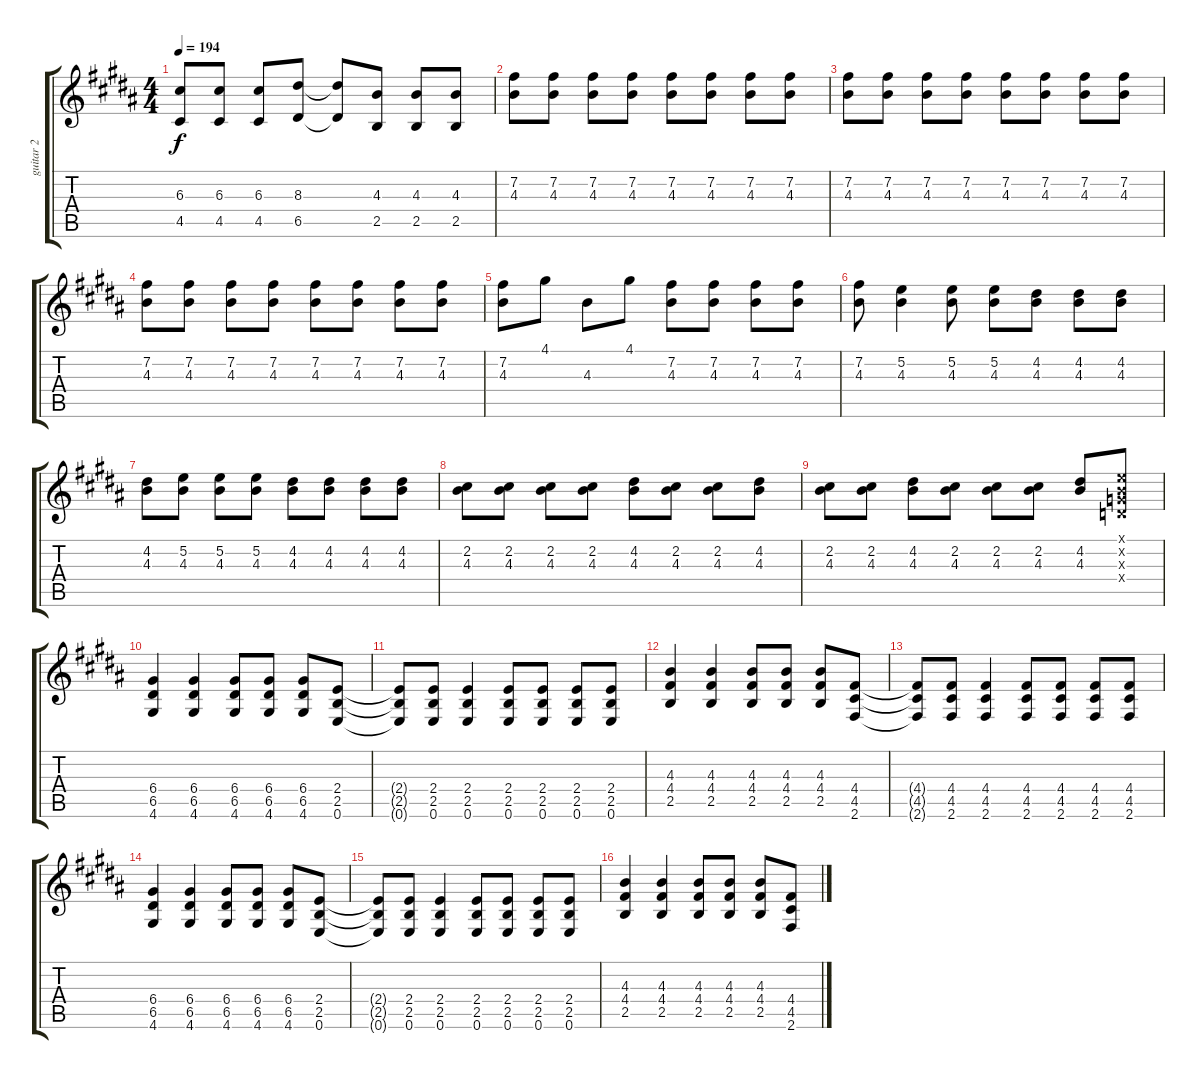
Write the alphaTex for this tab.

\track ("guitar 2" "guitar 2") {instrument distortionguitar}
\staff {score tabs}
\tuning (E4 B3 G3 D3 A2 E2) {hide}
\ts (4 4)
\tempo 194
\clef g2
\ks b
(6.3{t} 4.5{t}).8{dy f} (6.3 4.5).8 (6.3 4.5).8 (8.3 6.5).8 (8.3{t} 6.5{t}).8 (4.3 2.5).8 (4.3 2.5).8 (4.3 2.5).8 |
(7.2 4.3).8 (7.2 4.3).8 (7.2 4.3).8 (7.2 4.3).8 (7.2 4.3).8 (7.2 4.3).8 (7.2 4.3).8 (7.2 4.3).8 |
(7.2 4.3).8 (7.2 4.3).8 (7.2 4.3).8 (7.2 4.3).8 (7.2 4.3).8 (7.2 4.3).8 (7.2 4.3).8 (7.2 4.3).8 |
(7.2 4.3).8 (7.2 4.3).8 (7.2 4.3).8 (7.2 4.3).8 (7.2 4.3).8 (7.2 4.3).8 (7.2 4.3).8 (7.2 4.3).8 |
(7.2 4.3).8 4.1.8 4.3.8 4.1.8 (7.2 4.3).8 (7.2 4.3).8 (7.2 4.3).8 (7.2 4.3).8 |
(7.2 4.3).8 (5.2 4.3).4 (5.2 4.3).8 (5.2 4.3).8 (4.2 4.3).8 (4.2 4.3).8 (4.2 4.3).8 |
(4.2 4.3).8 (5.2 4.3).8 (5.2 4.3).8 (5.2 4.3).8 (4.2 4.3).8 (4.2 4.3).8 (4.2 4.3).8 (4.2 4.3).8 |
(2.2 4.3).8 (2.2 4.3).8 (2.2 4.3).8 (2.2 4.3).8 (4.2 4.3).8 (2.2 4.3).8 (2.2 4.3).8 (4.2 4.3).8 |
(2.2 4.3).8 (2.2 4.3).8 (4.2 4.3).8 (2.2 4.3).8 (2.2 4.3).8 (2.2 4.3).8 (4.2 4.3).8 (0.1{x} 0.2{x} 0.3{x} 0.4{x}).8 |
(6.4 6.5 4.6).4 (6.4 6.5 4.6).4 (6.4 6.5 4.6).8 (6.4 6.5 4.6).8 (6.4 6.5 4.6).8 (2.4 2.5 0.6).8 |
(2.4{t} 2.5{t} 0.6{t}).8 (2.4 2.5 0.6).8 (2.4 2.5 0.6).4 (2.4 2.5 0.6).8 (2.4 2.5 0.6).8 (2.4 2.5 0.6).8 (2.4 2.5 0.6).8 |
(4.3 4.4 2.5).4 (4.3 4.4 2.5).4 (4.3 4.4 2.5).8 (4.3 4.4 2.5).8 (4.3 4.4 2.5).8 (4.4 4.5 2.6).8 |
(4.4{t} 4.5{t} 2.6{t}).8 (4.4 4.5 2.6).8 (4.4 4.5 2.6).4 (4.4 4.5 2.6).8 (4.4 4.5 2.6).8 (4.4 4.5 2.6).8 (4.4 4.5 2.6).8 |
(6.4 6.5 4.6).4 (6.4 6.5 4.6).4 (6.4 6.5 4.6).8 (6.4 6.5 4.6).8 (6.4 6.5 4.6).8 (2.4 2.5 0.6).8 |
(2.4{t} 2.5{t} 0.6{t}).8 (2.4 2.5 0.6).8 (2.4 2.5 0.6).4 (2.4 2.5 0.6).8 (2.4 2.5 0.6).8 (2.4 2.5 0.6).8 (2.4 2.5 0.6).8 |
(4.3 4.4 2.5).4 (4.3 4.4 2.5).4 (4.3 4.4 2.5).8 (4.3 4.4 2.5).8 (4.3 4.4 2.5).8 (4.4 4.5 2.6).8
